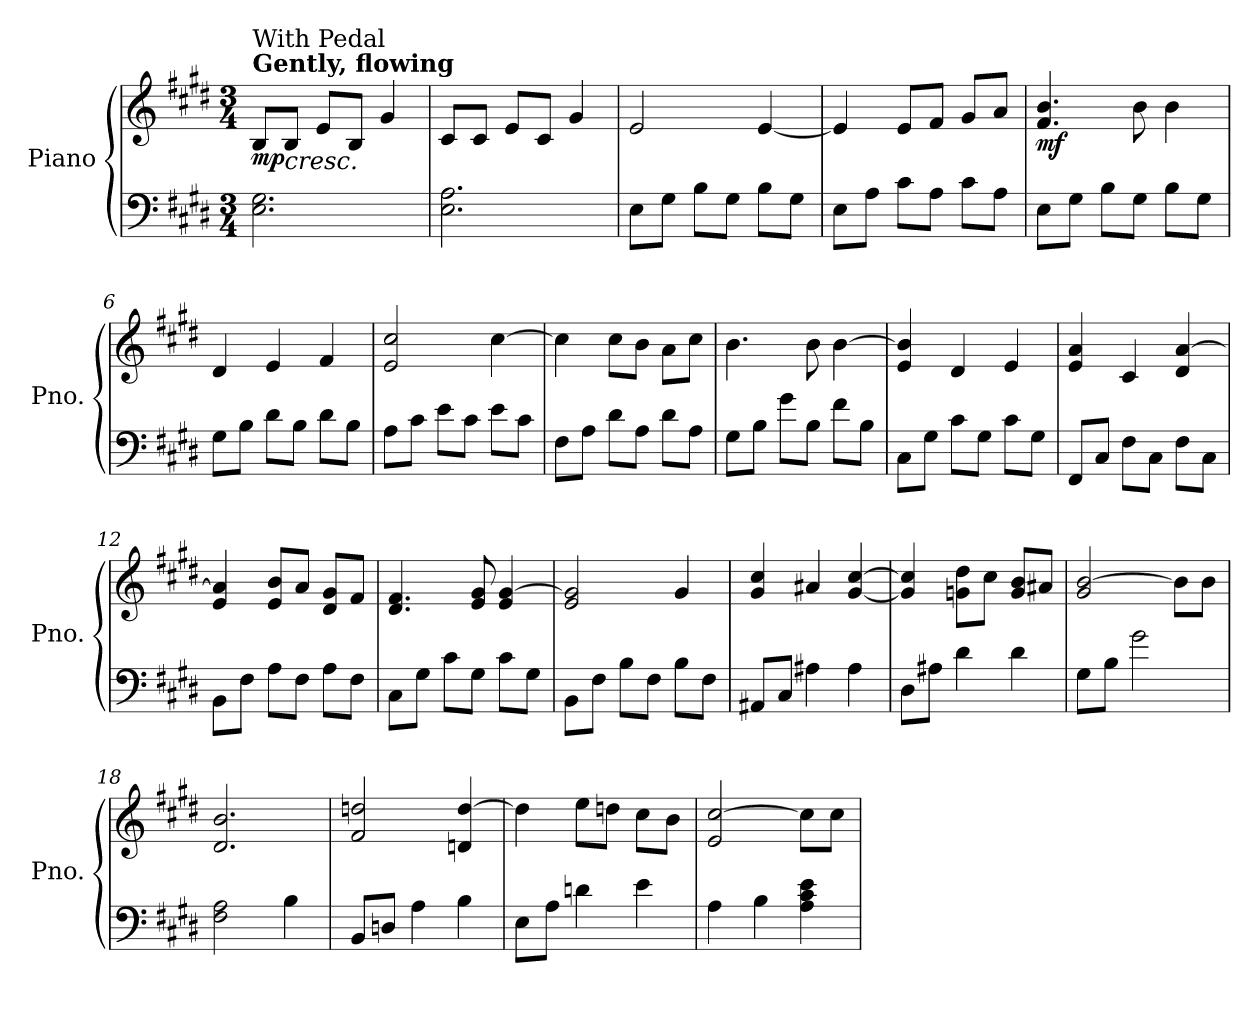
**kern	**kern	**dynam
*part1	*part1	*part1
*staff2	*staff1	*staff1/2
*I"Piano	*	*
*I'Pno.	*	*
*clefF4	*clefG2	*
*k[f#c#g#d#]	*k[f#c#g#d#]	*
*M3/4	*M3/4	*
*MM95	*MM95	*
=1	=1	=1
!	!LO:TX:a:B:t=Gently, flowing	!
!	!LO:TX:a:t=With Pedal	!
!	!	!LO:DY:b
2.E\ 2.G#\	8B/L	mp
!	!LO:TX:b:i:t=cresc.	!
.	8B/J	.
.	8e/L	.
.	8B/J	.
.	4g#/	.
=2	=2	=2
2.E\ 2.A\	8c#/L	.
.	8c#/J	.
.	8e/L	.
.	8c#/J	.
.	4g#/	.
=3	=3	=3
8E\L	2e/	.
8G#\J	.	.
8B\L	.	.
8G#\J	.	.
8B\L	[4e/	.
8G#\J	.	.
=4	=4	=4
8E\L	4e/]	.
8A\J	.	.
8c#\L	8e/L	.
8A\J	8f#/J	.
8c#\L	8g#/L	.
8A\J	8a/J	.
=5	=5	=5
!	!	!LO:DY:b
8E\L	4.f#/ 4.b/	mf
8G#\J	.	.
8B\L	.	.
8G#\J	8b\	.
8B\L	4b\	.
8G#\J	.	.
=6	=6	=6
8G#\L	4d#/	.
8B\J	.	.
8d#\L	4e/	.
8B\J	.	.
8d#\L	4f#/	.
8B\J	.	.
=7	=7	=7
8A\L	2e/ 2cc#/	.
8c#\J	.	.
8e\L	.	.
8c#\J	.	.
8e\L	[4cc#\	.
8c#\J	.	.
!!LO:LB:g=z
=8	=8	=8
8F#\L	4cc#\]	.
8A\J	.	.
8d#\L	8cc#\L	.
8A\J	8b\J	.
8d#\L	8a\L	.
8A\J	8cc#\J	.
=9	=9	=9
8G#\L	4.b\	.
8B\J	.	.
8g#\L	.	.
8B\J	8b\	.
8f#\L	[4b\	.
8B\J	.	.
=10	=10	=10
8C#\L	4e/ 4b/]	.
8G#\J	.	.
8c#\L	4d#/	.
8G#\J	.	.
8c#\L	4e/	.
8G#\J	.	.
=11	=11	=11
8FF#/L	4e/ 4a/	.
8C#/J	.	.
8F#\L	4c#/	.
8C#\J	.	.
8F#\L	4d#/ [4a/	.
8C#\J	.	.
=12	=12	=12
8BB\L	4e/ 4a/]	.
8F#\J	.	.
8A\L	8e/ 8b/L	.
8F#\J	8a/J	.
8A\L	8d#/ 8g#/L	.
8F#\J	8f#/J	.
=13	=13	=13
8C#\L	4.d#/ 4.f#/	.
8G#\J	.	.
8c#\L	.	.
8G#\J	8e/ 8g#/	.
8c#\L	4e/ [4g#/	.
8G#\J	.	.
=14	=14	=14
8BB\L	2e/ 2g#/]	.
8F#\J	.	.
8B\L	.	.
8F#\J	.	.
8B\L	4g#/	.
8F#\J	.	.
!!LO:LB:g=z
=15	=15	=15
8AA#X/L	4g#/ 4cc#/	.
8C#/J	.	.
4A#X\	4a#X/	.
4A#\	[4g#/ [4cc#/	.
=16	=16	=16
8D#\L	4g#/] 4cc#/]	.
8A#X\J	.	.
4d#\	8gn\ 8dd#\L	.
.	8cc#\J	.
4d#\	8g/ 8b/L	.
.	8a#X/J	.
=17	=17	=17
8G#\L	2g#/ [2b/	.
8B\J	.	.
2g#\	.	.
.	8b\L]	.
.	8b\J	.
=18	=18	=18
2F#\ 2A\	2.d#/ 2.b/	.
4B\	.	.
=19	=19	=19
8BB/L	2f#/ 2ddn/	.
8Dn/J	.	.
4A\	.	.
4B\	4dn/ [4dd/	.
=20	=20	=20
8E\L	4dd\]	.
8A\J	.	.
4dn\	8ee\L	.
.	8ddn\J	.
4e\	8cc#\L	.
.	8b\J	.
=21	=21	=21
4A\	2e/ [2cc#/	.
4B\	.	.
4A\ 4c#\ 4e\	8cc#\L]	.
.	8cc#\J	.
=	=	=
*-	*-	*-
